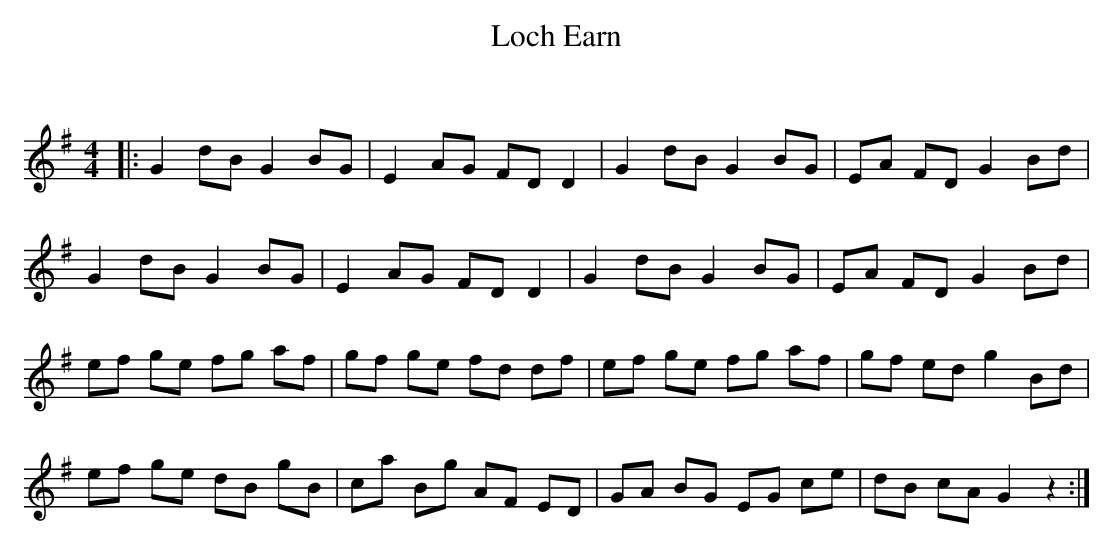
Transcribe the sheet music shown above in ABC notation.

X:1
T: Loch Earn
C:
Q: 232
K:G
M:4/4
L:1/8
|:G2 dB G2 BG|E2 AG FD D2|G2 dB G2 BG|EA FD G2 Bd|
G2 dB G2 BG|E2 AG FD D2|G2 dB G2 BG|EA FD G2 Bd|
ef ge fg af|gf ge fd df|ef ge fg af|gf ed g2 Bd|
ef ge dB gB|ca Bg AF ED|GA BG EG ce|dB cA G2 z2:|
